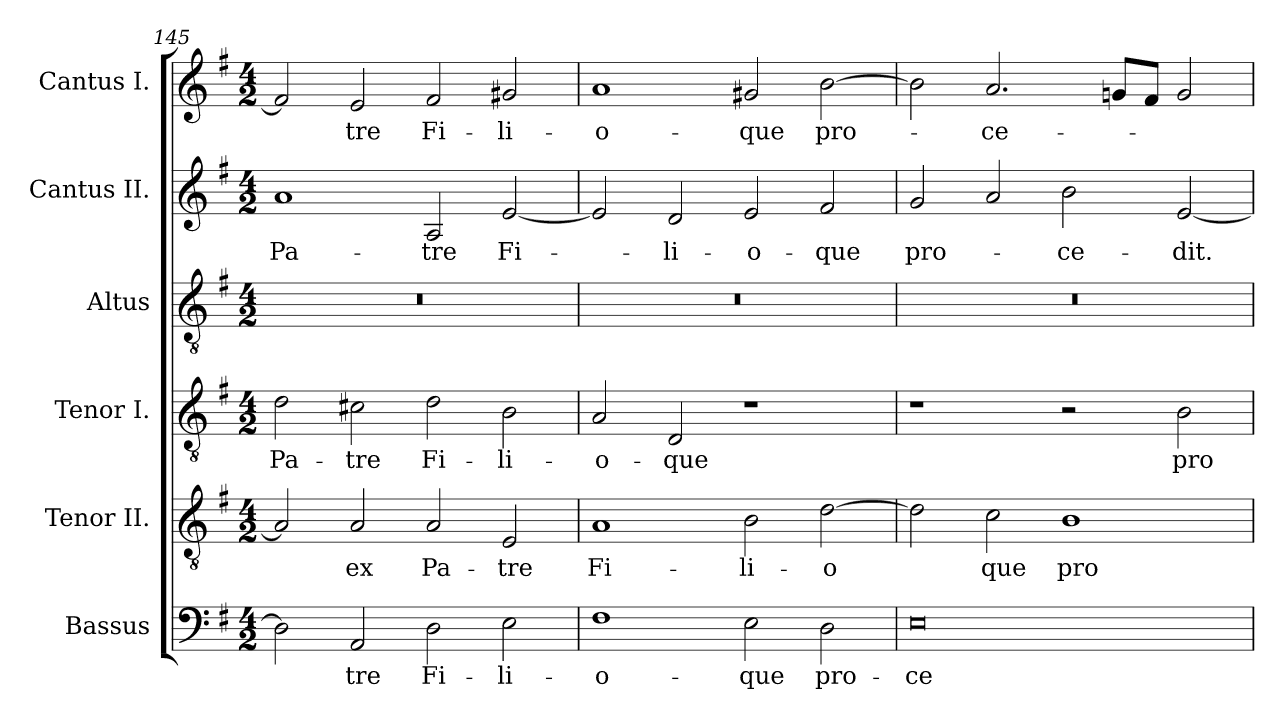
**kern	**text	**kern	**text	**kern	**text	**kern	**kern	**text	**kern	**text
*part6	*part6	*part5	*part5	*part4	*part4	*part3	*part2	*part2	*part1	*part1
*staff6	*staff6	*staff5	*staff5	*staff4	*staff4	*staff3	*staff2	*staff2	*staff1	*staff1
*I"Bassus	*	*I"Tenor II.	*	*I"Tenor I.	*	*I"Altus	*I"Cantus II.	*	*I"Cantus I.	*
*I'B.	*	*I'T. II.	*	*I'T. I.	*	*I'A.	*I'C. II	*	*I'C. I	*
!!LO:LB:g=z
*clefF4	*	*clefGv2	*	*clefGv2	*	*clefGv2	*clefG2	*	*clefG2	*
*	*	*ITrd7c12	*	*ITrd7c12	*	*ITrd7c12	*	*	*	*
*k[f#]	*	*k[f#]	*	*k[f#]	*	*k[f#]	*k[f#]	*	*k[f#]	*
*G:	*	*G:	*	*G:	*	*G:	*G:	*	*G:	*
*M4/2	*	*M4/2	*	*M4/2	*	*M4/2	*M4/2	*	*M4/2	*
=145	=145	=145	=145	=145	=145	=145	=145	=145	=145	=145
!	!	!	!	!	!LO:LY:b:color=#000000	!LO:N:vis=1	!	!	!	!
!	!	!	!	!	!	!	!	!LO:LY:b:color=#000000	!	!
2Di\]	.	2AAi/]	.	2Di\	Pa-	0r	1ai	Pa-	2f#i/]	.
!	!LO:LY:b:color=#000000	!	!	!	!	!	!	!	!	!
!	!	!	!LO:LY:b:color=#000000	!	!	!	!	!	!	!
!	!	!	!	!	!LO:LY:b:color=#000000	!	!	!	!	!
!	!	!	!	!	!	!	!	!	!	!LO:LY:b:color=#000000
2AAi/	-tre	2AAi/	ex	2C#Xi\	-tre	.	.	.	2ei/	-tre
!	!LO:LY:b:color=#000000	!	!	!	!	!	!	!	!	!
!	!	!	!LO:LY:b:color=#000000	!	!	!	!	!	!	!
!	!	!	!	!	!LO:LY:b:color=#000000	!	!	!	!	!
!	!	!	!	!	!	!	!	!LO:LY:b:color=#000000	!	!
!	!	!	!	!	!	!	!	!	!	!LO:LY:b:color=#000000
2Di\	Fi-	2AAi/	Pa-	2Di\	Fi-	.	2Ai/	-tre	2f#i/	Fi-
!	!LO:LY:b:color=#000000	!	!	!	!	!	!	!	!	!
!	!	!	!LO:LY:b:color=#000000	!	!	!	!	!	!	!
!	!	!	!	!	!LO:LY:b:color=#000000	!	!	!	!	!
!	!	!	!	!	!	!	!	!LO:LY:b:color=#000000	!	!
!	!	!	!	!	!	!	!	!	!	!LO:LY:b:color=#000000
2Ei\	-li-	2EEi/	-tre	2BBi\	-li-	.	[2ei/	Fi-	2g#Xi/	-li-
=146	=146	=146	=146	=146	=146	=146	=146	=146	=146	=146
!	!LO:LY:b:color=#000000	!	!	!	!	!	!	!	!	!
!	!	!	!LO:LY:b:color=#000000	!	!	!	!	!	!	!
!	!	!	!	!	!LO:LY:b:color=#000000	!LO:N:vis=1	!	!	!	!
!	!	!	!	!	!	!	!	!	!	!LO:LY:b:color=#000000
1F#i	-o-	1AAi	Fi-	2AAi/	-o-	0r	2ei/]	.	1ai	-o-
!	!	!	!	!	!LO:LY:b:color=#000000	!	!	!	!	!
!	!	!	!	!	!	!	!	!LO:LY:b:color=#000000	!	!
.	.	.	.	2DDi/	-que	.	2di/	-li-	.	.
!	!LO:LY:b:color=#000000	!	!	!	!	!	!	!	!	!
!	!	!	!LO:LY:b:color=#000000	!	!	!	!	!	!	!
!	!	!	!	!	!	!	!	!LO:LY:b:color=#000000	!	!
!	!	!	!	!	!	!	!	!	!	!LO:LY:b:color=#000000
2Ei\	-que	2BBi\	-li-	1r	.	.	2ei/	-o-	2g#Xi/	-que
!	!LO:LY:b:color=#000000	!	!	!	!	!	!	!	!	!
!	!	!	!LO:LY:b:color=#000000	!	!	!	!	!	!	!
!	!	!	!	!	!	!	!	!LO:LY:b:color=#000000	!	!
!	!	!	!	!	!	!	!	!	!	!LO:LY:b:color=#000000
2Di\	pro-	[2Di\	-o	.	.	.	2f#i/	-que	[2bi\	pro-
=147	=147	=147	=147	=147	=147	=147	=147	=147	=147	=147
!	!LO:LY:b:color=#000000	!	!	!	!	!LO:N:vis=1	!	!	!	!
!	!	!	!	!	!	!	!	!LO:LY:b:color=#000000	!	!
0Ei	-ce-	2Di\]	.	1r	.	0r	2gi/	pro-	2bi\]	.
!	!	!	!LO:LY:b:color=#000000	!	!	!	!	!	!	!
!	!	!	!	!	!	!	!	!	!	!LO:LY:b:color=#000000
.	.	2Ci\	que	.	.	.	2ai/	.	2.ai/	-ce-
!	!	!	!LO:LY:b:color=#000000	!	!	!	!	!	!	!
!	!	!	!	!	!	!	!	!LO:LY:b:color=#000000	!	!
.	.	1BBi	pro-	2r	.	.	2bi\	-ce-	.	.
.	.	.	.	.	.	.	.	.	8gni/L	.
.	.	.	.	.	.	.	.	.	8f#i/J	.
!	!	!	!	!	!LO:LY:b:color=#000000	!	!	!	!	!
!	!	!	!	!	!	!	!	!LO:LY:b:color=#000000	!	!
.	.	.	.	2BBi\	pro-	.	[2ei/	-dit.	2gi/	.
=	=	=	=	=	=	=	=	=	=	=
*-	*-	*-	*-	*-	*-	*-	*-	*-	*-	*-
